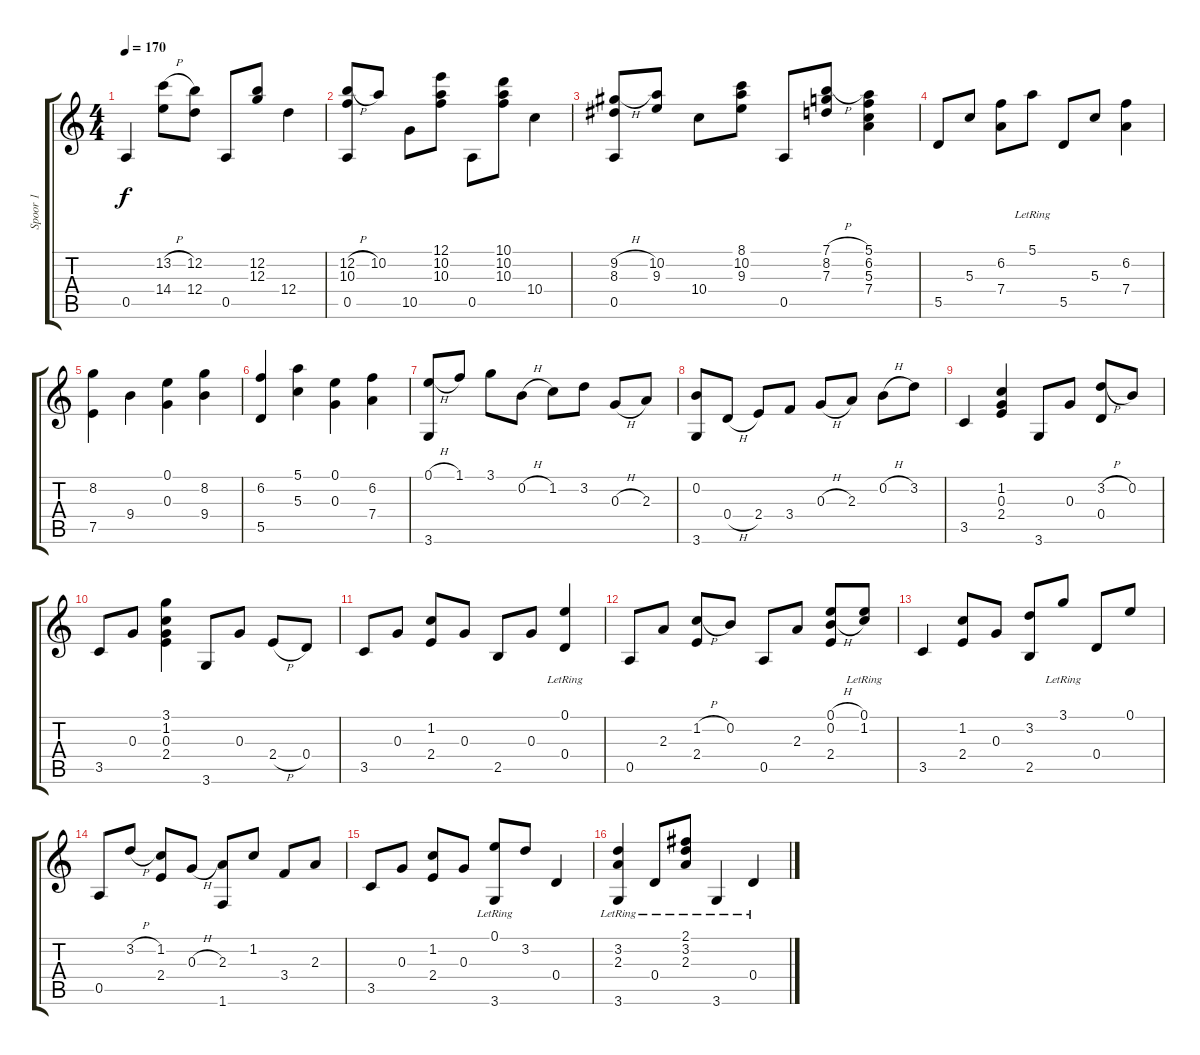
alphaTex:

\track ("Spoor 1" "Spoor 1") {instrument acousticguitarnylon}
\staff {score tabs}
\tuning (E4 B3 G3 D3 A2 E2) {hide}
\ts (4 4)
\tempo 170
\clef g2
\ks c
0.5.4{dy f} (13.2{h} 14.4).8 (12.2 12.4).8 0.5.8 (12.2 12.3).8 12.4.4 |
(12.2{h} 10.3 0.5).8 10.2.8 10.5.8 (12.1 10.2 10.3).8 0.5.8 (10.1 10.2 10.3).8 10.4.4 |
(9.2{h} 8.3 0.5).8 (10.2 9.3).8 10.4.8 (8.1 10.2 9.3).8 0.5.8 (7.1{h} 8.2 7.3).8 (5.1 6.2 5.3 7.4).4 |
5.5.8 5.3.8 (6.2 7.4).8 5.1{lr}.8 5.5.8 5.3.8 (6.2 7.4).4 |
(8.2 7.5).4 9.4.4 (0.1 0.3).4 (8.2 9.4).4 |
(6.2 5.5).4 (5.1 5.3).4 (0.1 0.3).4 (6.2 7.4).4 |
(0.1{h} 3.6).8 1.1.8 3.1.8 0.2{h}.8 1.2.8 3.2.8 0.3{h}.8 2.3.8 |
(0.2 3.6).8 0.4{h}.8 2.4.8 3.4.8 0.3{h}.8 2.3.8 0.2{h}.8 3.2.8 |
3.5.4 (1.2 0.3 2.4).4 3.6.8 0.3.8 (3.2{h} 0.4).8 0.2.8 |
3.5.8 0.3.8 (3.1 1.2 0.3 2.4).4 3.6.8 0.3.8 2.4{h}.8 0.4.8 |
3.5.8 0.3.8 (1.2 2.4).8 0.3.8 2.5.8 0.3.8 (0.1{lr} 0.4).4 |
0.5.8 2.3.8 (1.2{h} 2.4).8 0.2.8 0.5.8 2.3.8 (0.1{h} 0.2{h} 2.4).8 (0.1 1.2{lr}).8 |
3.5.4 (1.2 2.4).8 0.3.8 (3.2 2.5).8 3.1{lr}.8 0.4.8 0.1.8 |
0.5.8 3.2{h}.8 (1.2 2.4).8 0.3{h}.8 (2.3 1.6).8 1.2.8 3.4.8 2.3.8 |
3.5.8 0.3.8 (1.2 2.4).8 0.3.8 (0.1{lr} 3.6).8 3.2.8 0.4.4 |
(3.2 2.3 3.6{lr}).4 0.4{lr}.8 (2.1{lr} 3.2{lr} 2.3{lr}).8 3.6{lr}.4 0.4{lr}.4
